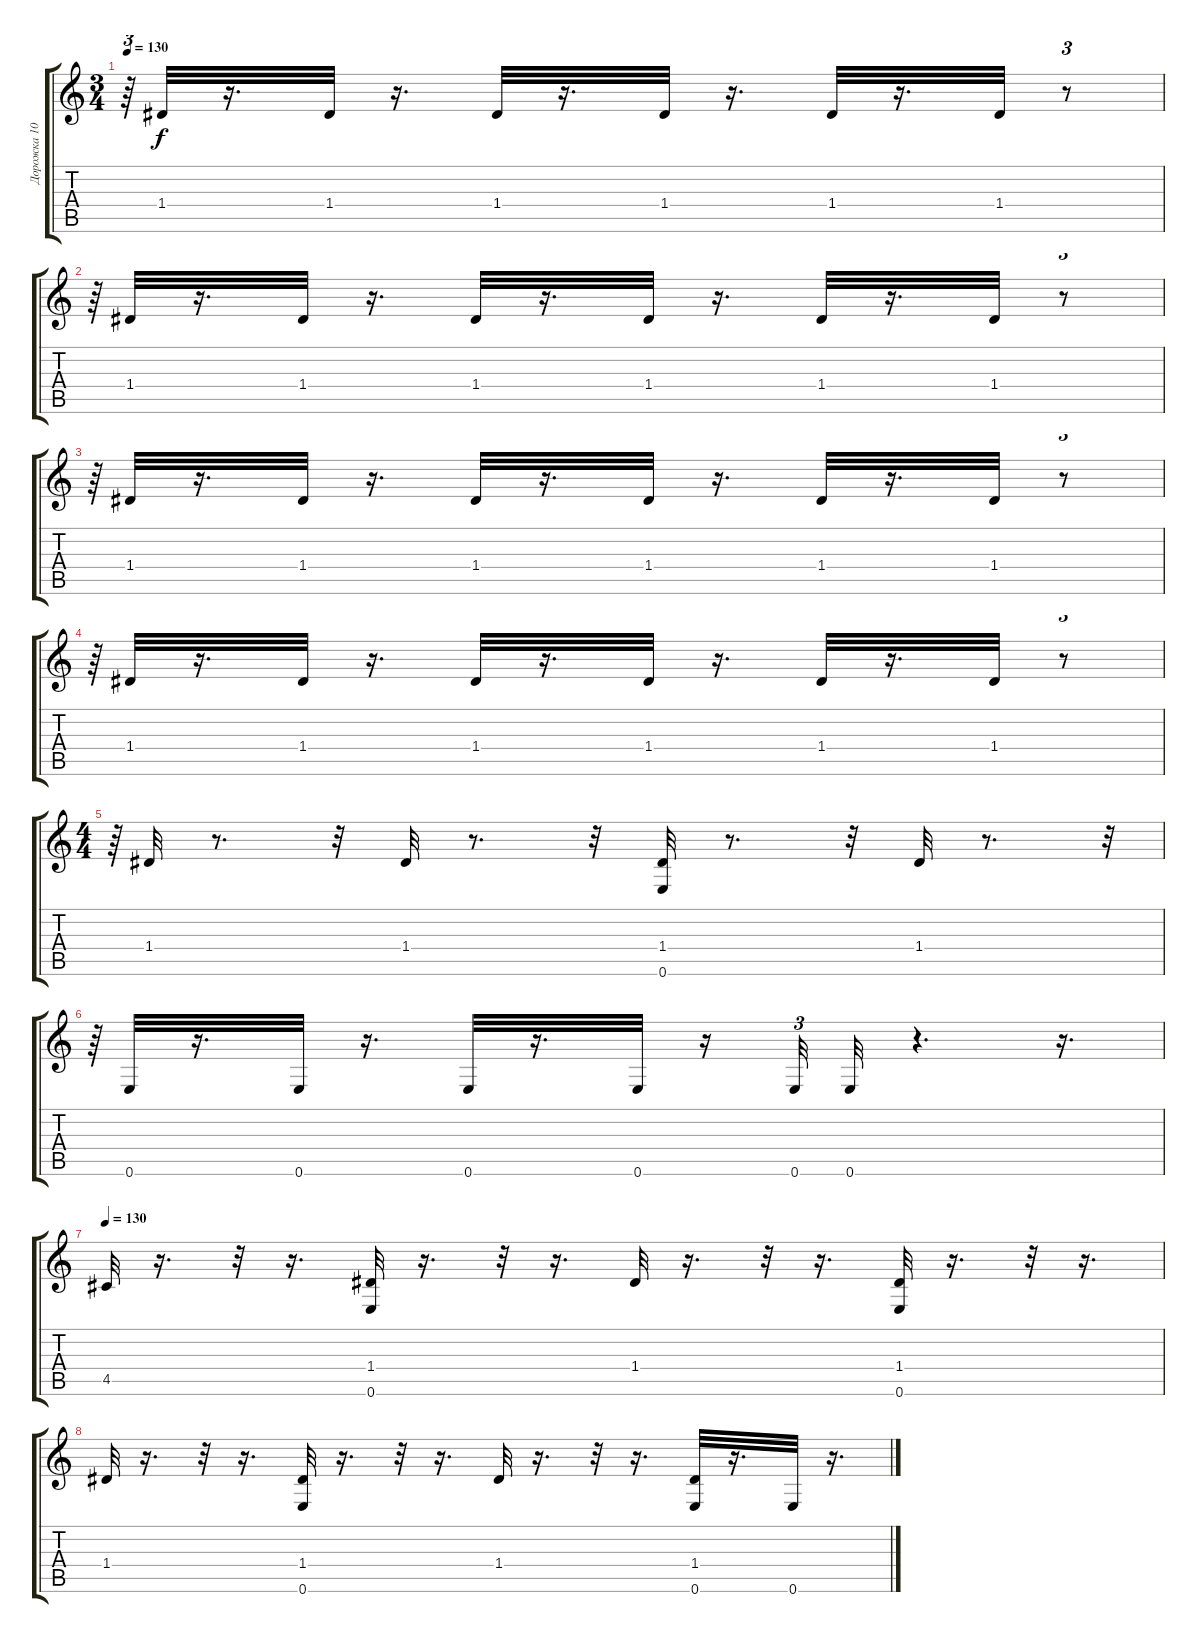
\track ("Дорожка 10" "Дорожка 10") {instrument acousticguitarnylon}
\staff {score tabs}
\tuning (E4 B3 G3 D3 A2 E2) {hide}
\ts (3 4)
\tempo 130
\clef g2
\ks c
r.64{tu (3 2) dy f} 1.4.32 r.16{d} 1.4.32 r.16{d} 1.4.32 r.16{d} 1.4.32 r.16{d} 1.4.32 r.16{d} 1.4.32 r.8{tu (3 2)} |
r.64{tu (3 2)} 1.4.32 r.16{d} 1.4.32 r.16{d} 1.4.32 r.16{d} 1.4.32 r.16{d} 1.4.32 r.16{d} 1.4.32 r.8{tu (3 2)} |
r.64{tu (3 2)} 1.4.32 r.16{d} 1.4.32 r.16{d} 1.4.32 r.16{d} 1.4.32 r.16{d} 1.4.32 r.16{d} 1.4.32 r.8{tu (3 2)} |
r.64{tu (3 2)} 1.4.32 r.16{d} 1.4.32 r.16{d} 1.4.32 r.16{d} 1.4.32 r.16{d} 1.4.32 r.16{d} 1.4.32 r.8{tu (3 2)} |
\ts (4 4)
r.64{tu (3 2)} 1.4.32 r.8{d} r.32 1.4.32 r.8{d} r.32 (1.4 0.6).32 r.8{d} r.32 1.4.32 r.8{d} r.32{tu (3 2)} |
r.64{tu (3 2)} 0.6.32 r.16{d} 0.6.32 r.16{d} 0.6.32 r.16{d} 0.6.32 r.16 0.6.32{tu (3 2)} 0.6.32 r.4{d} r.16{d} |
\tempo 130
4.5.32 r.16{d} r.32 r.16{d} (1.4 0.6).32 r.16{d} r.32 r.16{d} 1.4.32 r.16{d} r.32 r.16{d} (1.4 0.6).32 r.16{d} r.32 r.16{d} |
1.4.32 r.16{d} r.32 r.16{d} (1.4 0.6).32 r.16{d} r.32 r.16{d} 1.4.32 r.16{d} r.32 r.16{d} (1.4 0.6).32 r.16{d} 0.6.32 r.16{d}
